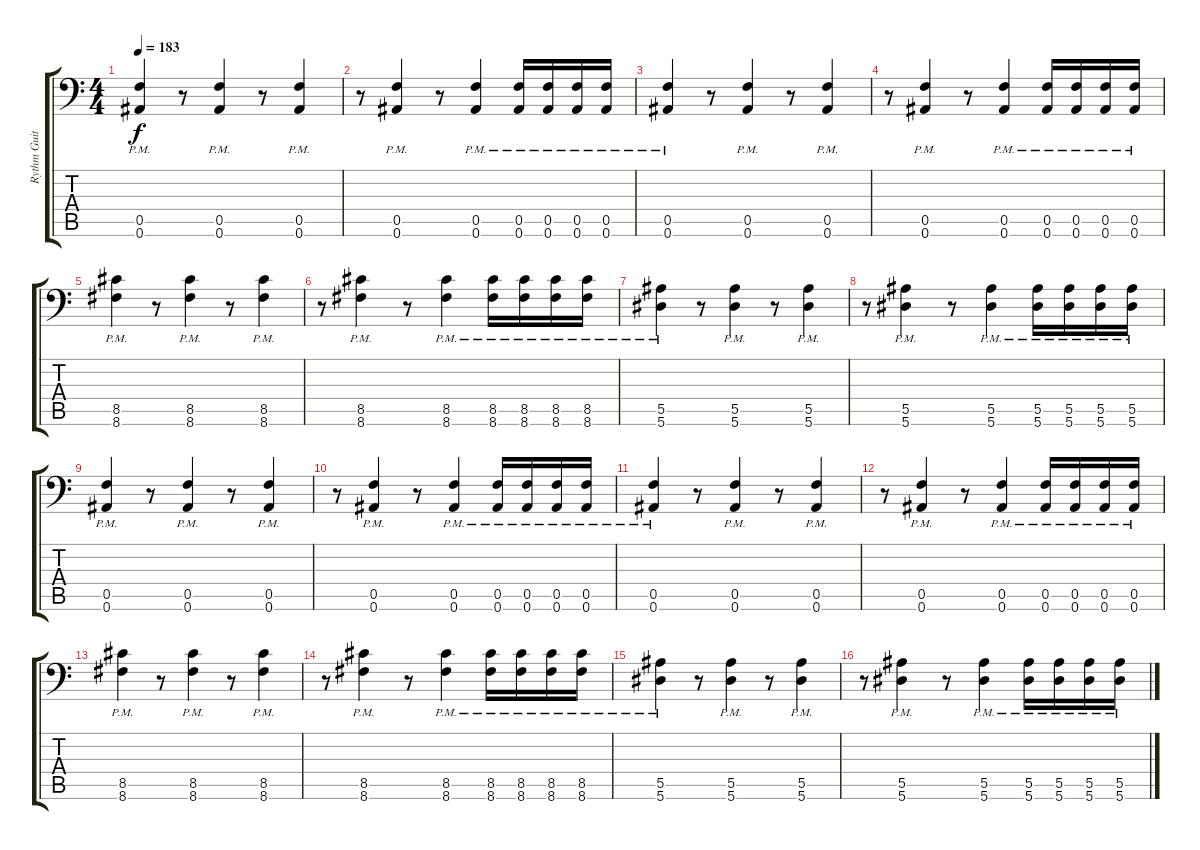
\track ("Rythm Guitar #2" "Rythm Guit") {instrument distortionguitar}
\staff {score tabs}
\tuning (C4 G3 Eb3 Bb2 F2 Bb1) {hide}
\ts (4 4)
\tempo 183
\clef f4
\ks c
(0.5{pm} 0.6{pm}).4{dy f} r.8 (0.5{pm} 0.6{pm}).4 r.8 (0.5{pm} 0.6{pm}).4 |
r.8 (0.5{pm} 0.6{pm}).4 r.8 (0.5{pm} 0.6{pm}).4 (0.5{pm} 0.6{pm}).16 (0.5{pm} 0.6{pm}).16 (0.5{pm} 0.6{pm}).16 (0.5{pm} 0.6{pm}).16 |
(0.5{pm} 0.6{pm}).4 r.8 (0.5{pm} 0.6{pm}).4 r.8 (0.5{pm} 0.6{pm}).4 |
r.8 (0.5{pm} 0.6{pm}).4 r.8 (0.5{pm} 0.6{pm}).4 (0.5{pm} 0.6{pm}).16 (0.5{pm} 0.6{pm}).16 (0.5{pm} 0.6{pm}).16 (0.5{pm} 0.6{pm}).16 |
(8.5{pm} 8.6{pm}).4 r.8 (8.5{pm} 8.6{pm}).4 r.8 (8.5{pm} 8.6{pm}).4 |
r.8 (8.5{pm} 8.6{pm}).4 r.8 (8.5{pm} 8.6{pm}).4 (8.5{pm} 8.6{pm}).16 (8.5{pm} 8.6{pm}).16 (8.5{pm} 8.6{pm}).16 (8.5{pm} 8.6{pm}).16 |
(5.5{pm} 5.6{pm}).4 r.8 (5.5{pm} 5.6{pm}).4 r.8 (5.5{pm} 5.6{pm}).4 |
r.8 (5.5{pm} 5.6{pm}).4 r.8 (5.5{pm} 5.6{pm}).4 (5.5{pm} 5.6{pm}).16 (5.5{pm} 5.6{pm}).16 (5.5{pm} 5.6{pm}).16 (5.5{pm} 5.6{pm}).16 |
(0.5{pm} 0.6{pm}).4 r.8 (0.5{pm} 0.6{pm}).4 r.8 (0.5{pm} 0.6{pm}).4 |
r.8 (0.5{pm} 0.6{pm}).4 r.8 (0.5{pm} 0.6{pm}).4 (0.5{pm} 0.6{pm}).16 (0.5{pm} 0.6{pm}).16 (0.5{pm} 0.6{pm}).16 (0.5{pm} 0.6{pm}).16 |
(0.5{pm} 0.6{pm}).4 r.8 (0.5{pm} 0.6{pm}).4 r.8 (0.5{pm} 0.6{pm}).4 |
r.8 (0.5{pm} 0.6{pm}).4 r.8 (0.5{pm} 0.6{pm}).4 (0.5{pm} 0.6{pm}).16 (0.5{pm} 0.6{pm}).16 (0.5{pm} 0.6{pm}).16 (0.5{pm} 0.6{pm}).16 |
(8.5{pm} 8.6{pm}).4 r.8 (8.5{pm} 8.6{pm}).4 r.8 (8.5{pm} 8.6{pm}).4 |
r.8 (8.5{pm} 8.6{pm}).4 r.8 (8.5{pm} 8.6{pm}).4 (8.5{pm} 8.6{pm}).16 (8.5{pm} 8.6{pm}).16 (8.5{pm} 8.6{pm}).16 (8.5{pm} 8.6{pm}).16 |
(5.5{pm} 5.6{pm}).4 r.8 (5.5{pm} 5.6{pm}).4 r.8 (5.5{pm} 5.6{pm}).4 |
r.8 (5.5{pm} 5.6{pm}).4 r.8 (5.5{pm} 5.6{pm}).4 (5.5{pm} 5.6{pm}).16 (5.5{pm} 5.6{pm}).16 (5.5{pm} 5.6{pm}).16 (5.5{pm} 5.6{pm}).16
